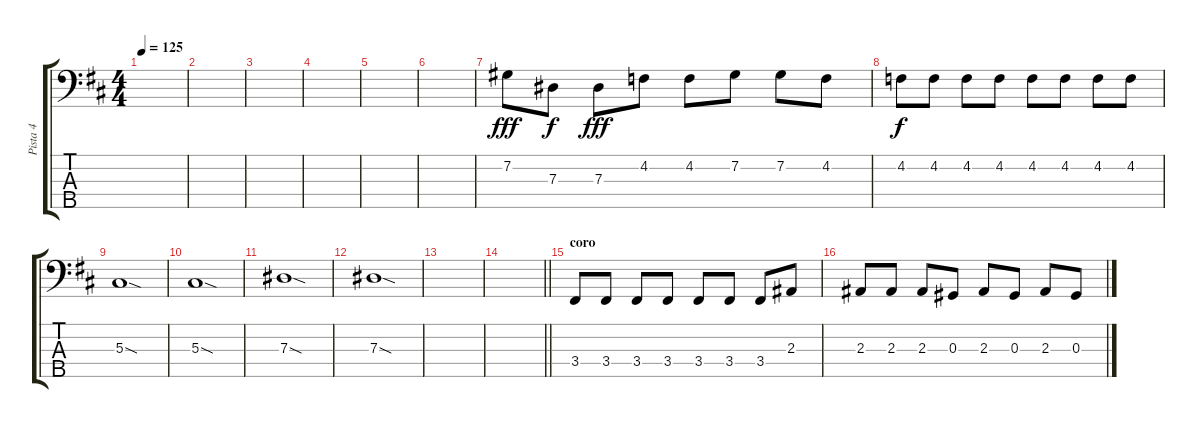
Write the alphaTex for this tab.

\track ("Pista 4" "Pista 4") {instrument electricbasspick}
\staff {score tabs}
\tuning (Gb2 Db2 Ab1 Eb1 Bb0) {hide}
\ts (4 4)
\tempo 125
\clef f4
\ks d
|
|
|
|
|
|
7.2.8{dy fff} 7.3.8{dy f} 7.3.8{dy fff} 4.2.8 4.2.8 7.2.8 7.2.8 4.2.8 |
4.2.8{dy f} 4.2.8 4.2.8 4.2.8 4.2.8 4.2.8 4.2.8 4.2.8 |
5.3{sod}.1 |
5.3{sod}.1 |
7.3{sod}.1 |
7.3{sod}.1 |
|
\barLineRight lightlight
|
\section ("" "coro")
3.4.8 3.4.8 3.4.8 3.4.8 3.4.8 3.4.8 3.4.8 2.3.8 |
2.3.8 2.3.8 2.3.8 0.3.8 2.3.8 0.3.8 2.3.8 0.3.8
